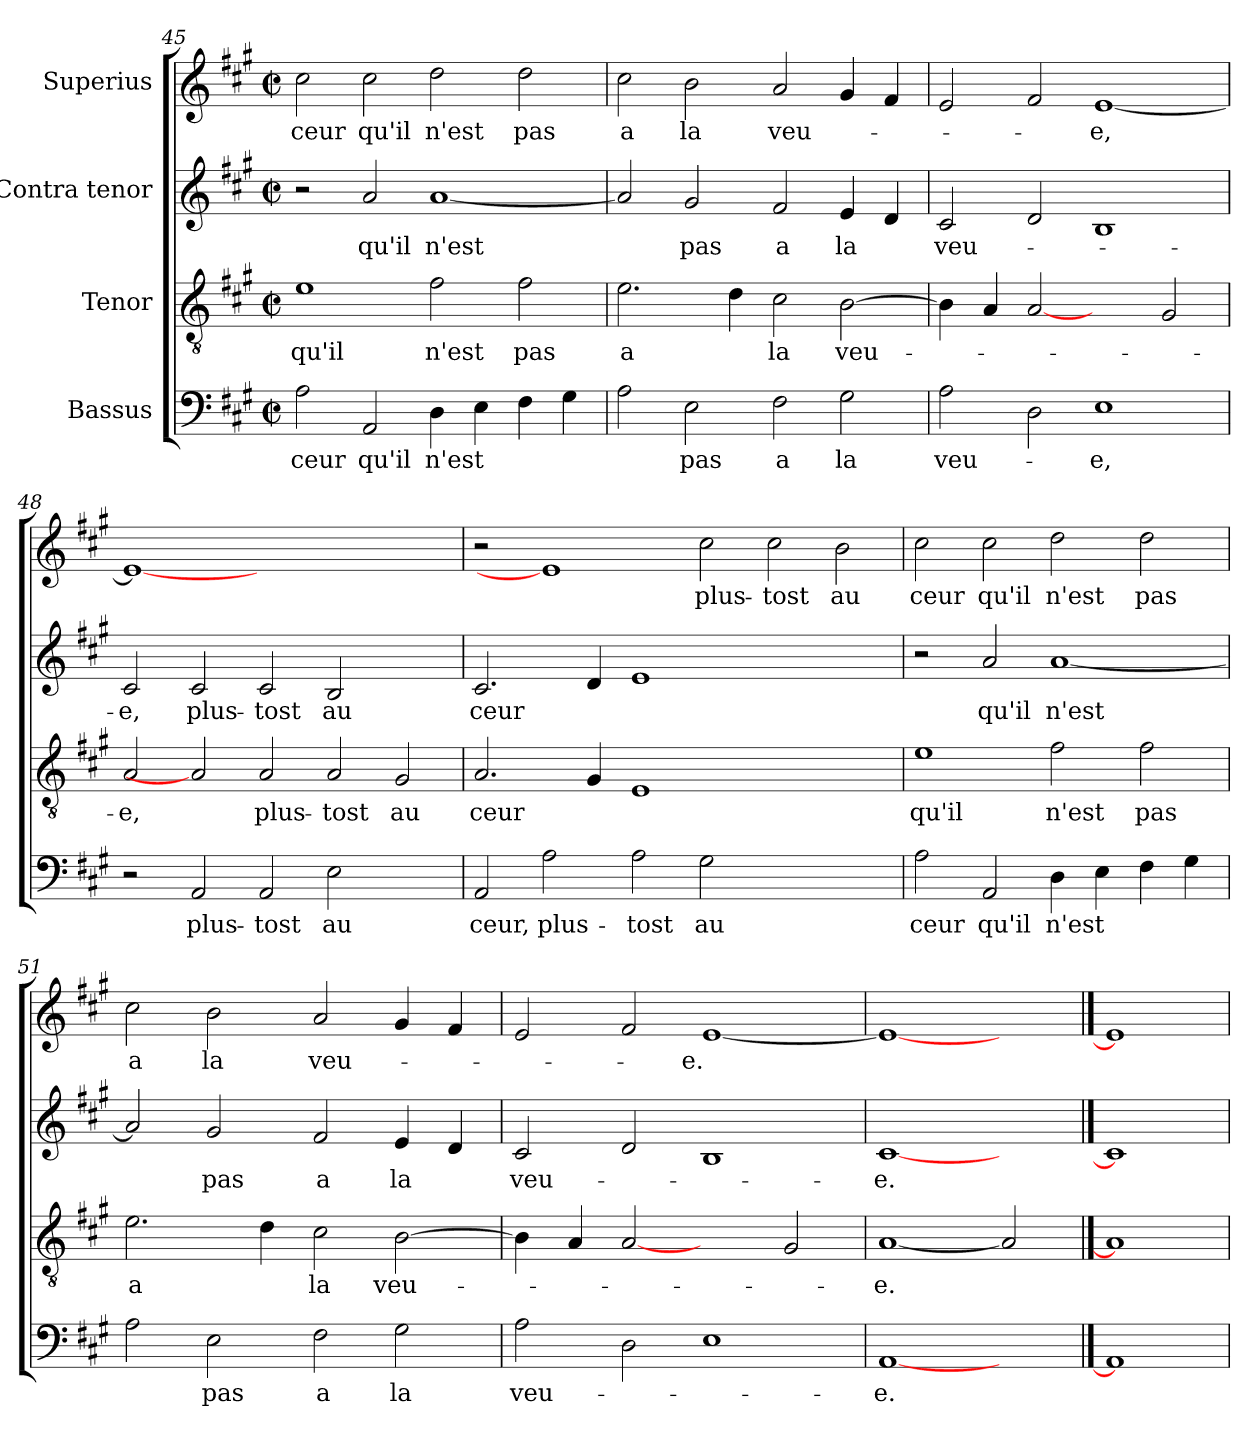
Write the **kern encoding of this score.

**kern	**text	**kern	**text	**kern	**text	**kern	**text
*part4	*part4	*part3	*part3	*part2	*part2	*part1	*part1
*staff4	*staff4	*staff3	*staff3	*staff2	*staff2	*staff1	*staff1
*I"Bassus	*	*I"Tenor	*	*I"Contra tenor	*	*I"Superius	*
*clefF4	*	*clefGv2	*	*clefG2	*	*clefG2	*
*k[f#c#g#]	*	*k[f#c#g#]	*	*k[f#c#g#]	*	*k[f#c#g#]	*
*A:	*	*A:	*	*A:	*	*A:	*
*M2/2	*	*M2/2	*	*M2/2	*	*M2/2	*
*met(c|)	*	*met(c|)	*	*met(c|)	*	*met(c|)	*
=45	=45	=45	=45	=45	=45	=45	=45
!	!LO:LY:b	!	!LO:LY:b	!	!	!	!LO:LY:b
2A\	ceur	1e	qu'il	2r	.	2cc#\	ceur
!	!LO:LY:b	!	!	!	!LO:LY:b	!	!LO:LY:b
2AA/	qu'il	.	.	2a/	qu'il	2cc#\	qu'il
!	!LO:LY:b	!	!LO:LY:b	!	!LO:LY:b	!	!LO:LY:b
4D\	n'est	2f#\	n'est	[1a	n'est	2dd\	n'est
4E\	.	.	.	.	.	.	.
!	!	!	!LO:LY:b	!	!	!	!LO:LY:b
4F#\	.	2f#\	pas	.	.	2dd\	pas
4G#\	.	.	.	.	.	.	.
!!LO:PB:g=z
=46	=46	=46	=46	=46	=46	=46	=46
!	!	!	!LO:LY:b	!	!	!	!LO:LY:b
2A\	.	2.e\	a	2a/]	.	2cc#\	a
!	!LO:LY:b	!	!	!	!LO:LY:b	!	!LO:LY:b
2E\	pas	.	.	2g#/	pas	2b\	la
.	.	4d\	.	.	.	.	.
!	!LO:LY:b	!	!LO:LY:b	!	!LO:LY:b	!	!LO:LY:b
2F#\	a	2c#\	la	2f#/	a	2a/	veu-
!	!LO:LY:b	!	!LO:LY:b	!	!LO:LY:b	!	!
2G#\	la	[2B\	veu-	4e/	la	4g#/	.
.	.	.	.	4d/	.	4f#/	.
=47	=47	=47	=47	=47	=47	=47	=47
!	!LO:LY:b	!	!	!	!LO:LY:b	!	!
2A\	veu-	4B\]	.	2c#/	veu-	2e/	.
.	.	4A/	.	.	.	.	.
2D\	.	[2A	.	2d/	.	2f#/	.
!	!LO:LY:b	!	!	!	!	!	!LO:LY:b
1E	-e,	2ryy	.	1B	.	[1e	-e,
.	.	2G#/	.	.	.	.	.
=48	=48	=48	=48	=48	=48	=48	=48
!	!	!	!LO:LY:b	!	!LO:LY:b	!	!
2r	.	2A/	-e,	2c#/	-e,	1e_	.
!	!LO:LY:b	!	!	!	!LO:LY:b	!	!
2AA/	plus-	2A]	.	2c#/	plus-	.	.
!	!LO:LY:b	!	!LO:LY:b	!	!LO:LY:b	!	!
2AA/	-tost	2A/	plus-	2c#/	-tost	1.ryy	.
!	!LO:LY:b	!	!LO:LY:b	!	!LO:LY:b	!	!
2E\	au	2A/	-tost	2B/	au	.	.
!	!	!	!LO:LY:b	!	!	!	!
2ryy	.	2G#/	au	2ryy	.	.	.
=49	=49	=49	=49	=49	=49	=49	=49
!	!LO:LY:b	!	!LO:LY:b	!	!LO:LY:b	!	!
2AA/	ceur,	2.A/	ceur	2.c#/	ceur	2r	.
!	!LO:LY:b	!	!	!	!	!	!
2A\	plus-	.	.	.	.	1e]	.
.	.	4G#/	.	4d/	.	.	.
!	!LO:LY:b	!	!	!	!	!	!
2A\	-tost	1E	.	1e	.	.	.
!	!LO:LY:b	!	!	!	!	!	!LO:LY:b
2G#\	au	.	.	.	.	2cc#\	plus-
!	!	!	!	!	!	!	!LO:LY:b
1ryy	.	1ryy	.	1ryy	.	2cc#\	-tost
!	!	!	!	!	!	!	!LO:LY:b
.	.	.	.	.	.	2b\	au
!!LO:LB:g=z
=50	=50	=50	=50	=50	=50	=50	=50
!	!LO:LY:b	!	!LO:LY:b	!	!	!	!LO:LY:b
2A\	ceur	1e	qu'il	2r	.	2cc#\	ceur
!	!LO:LY:b	!	!	!	!LO:LY:b	!	!LO:LY:b
2AA/	qu'il	.	.	2a/	qu'il	2cc#\	qu'il
!	!LO:LY:b	!	!LO:LY:b	!	!LO:LY:b	!	!LO:LY:b
4D\	n'est	2f#\	n'est	[1a	n'est	2dd\	n'est
4E\	.	.	.	.	.	.	.
!	!	!	!LO:LY:b	!	!	!	!LO:LY:b
4F#\	.	2f#\	pas	.	.	2dd\	pas
4G#\	.	.	.	.	.	.	.
=51	=51	=51	=51	=51	=51	=51	=51
!	!	!	!LO:LY:b	!	!	!	!LO:LY:b
2A\	.	2.e\	a	2a/]	.	2cc#\	a
!	!LO:LY:b	!	!	!	!LO:LY:b	!	!LO:LY:b
2E\	pas	.	.	2g#/	pas	2b\	la
.	.	4d\	.	.	.	.	.
!	!LO:LY:b	!	!LO:LY:b	!	!LO:LY:b	!	!LO:LY:b
2F#\	a	2c#\	la	2f#/	a	2a/	veu-
!	!LO:LY:b	!	!LO:LY:b	!	!LO:LY:b	!	!
2G#\	la	[2B\	veu-	4e/	la	4g#/	.
.	.	.	.	4d/	.	4f#/	.
=52	=52	=52	=52	=52	=52	=52	=52
!	!LO:LY:b	!	!	!	!LO:LY:b	!	!
2A\	veu-	4B\]	.	2c#/	veu-	2e/	.
.	.	4A/	.	.	.	.	.
2D\	.	[2A	.	2d/	.	2f#/	.
!	!	!	!	!	!	!	!LO:LY:b
1E	.	2ryy	.	1B	.	[1e	-e.
.	.	2G#/	.	.	.	.	.
=53	=53	=53	=53	=53	=53	=53	=53
!	!LO:LY:b	!	!LO:LY:b	!	!LO:LY:b	!	!
[1AA	-e.	[1A	-e.	[1c#	-e.	1e_	.
2ryy	.	2A]	.	2ryy	.	2ryy	.
==54	==54	==54	==54	==54	==54	==54	==54
1AA]	.	1A]	.	1c#]	.	1e]	.
=	=	=	=	=	=	=	=
*-	*-	*-	*-	*-	*-	*-	*-
